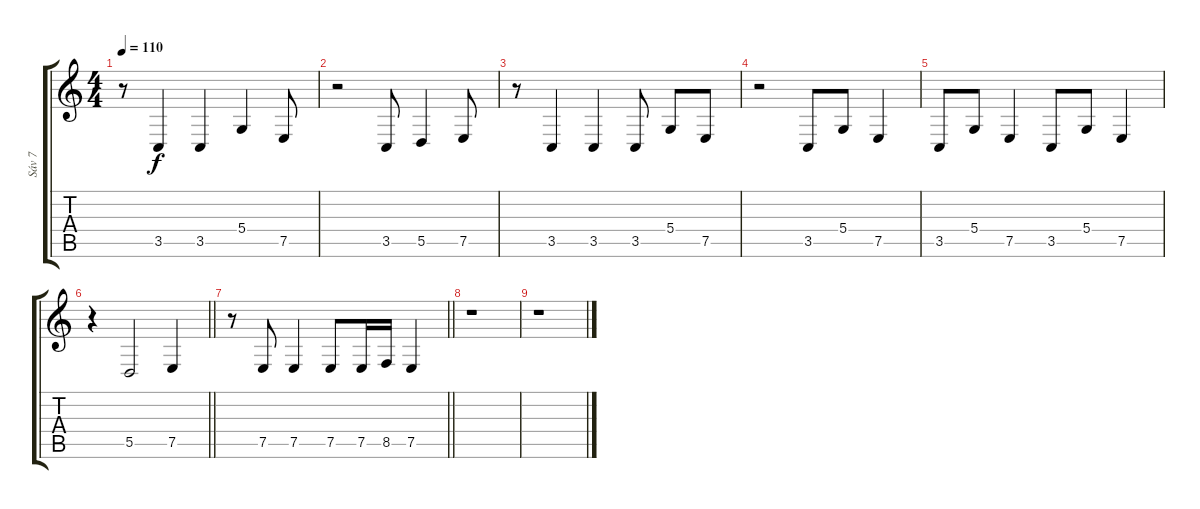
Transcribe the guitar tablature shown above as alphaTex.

\track ("Sáv 7" "Sáv 7") {instrument trumpet}
\staff {score tabs}
\tuning (E4 B3 G3 D3 A2 E2) {hide}
\ts (4 4)
\tempo 110
\clef g2
\ks c
r.8{dy f} 3.5.4 3.5.4 5.4.4 7.5.8 |
r.2 3.5.8 5.5.4 7.5.8 |
r.8 3.5.4 3.5.4 3.5.8 5.4.8 7.5.8 |
r.2 3.5.8 5.4.8 7.5.4 |
3.5.8 5.4.8 7.5.4 3.5.8 5.4.8 7.5.4 |
\barLineRight lightlight
r.4 5.5.2 7.5.4 |
\barLineRight lightlight
r.8 7.5.8 7.5.4 7.5.8 7.5.16 8.5.16 7.5.4 |
r.1 |
r.1
